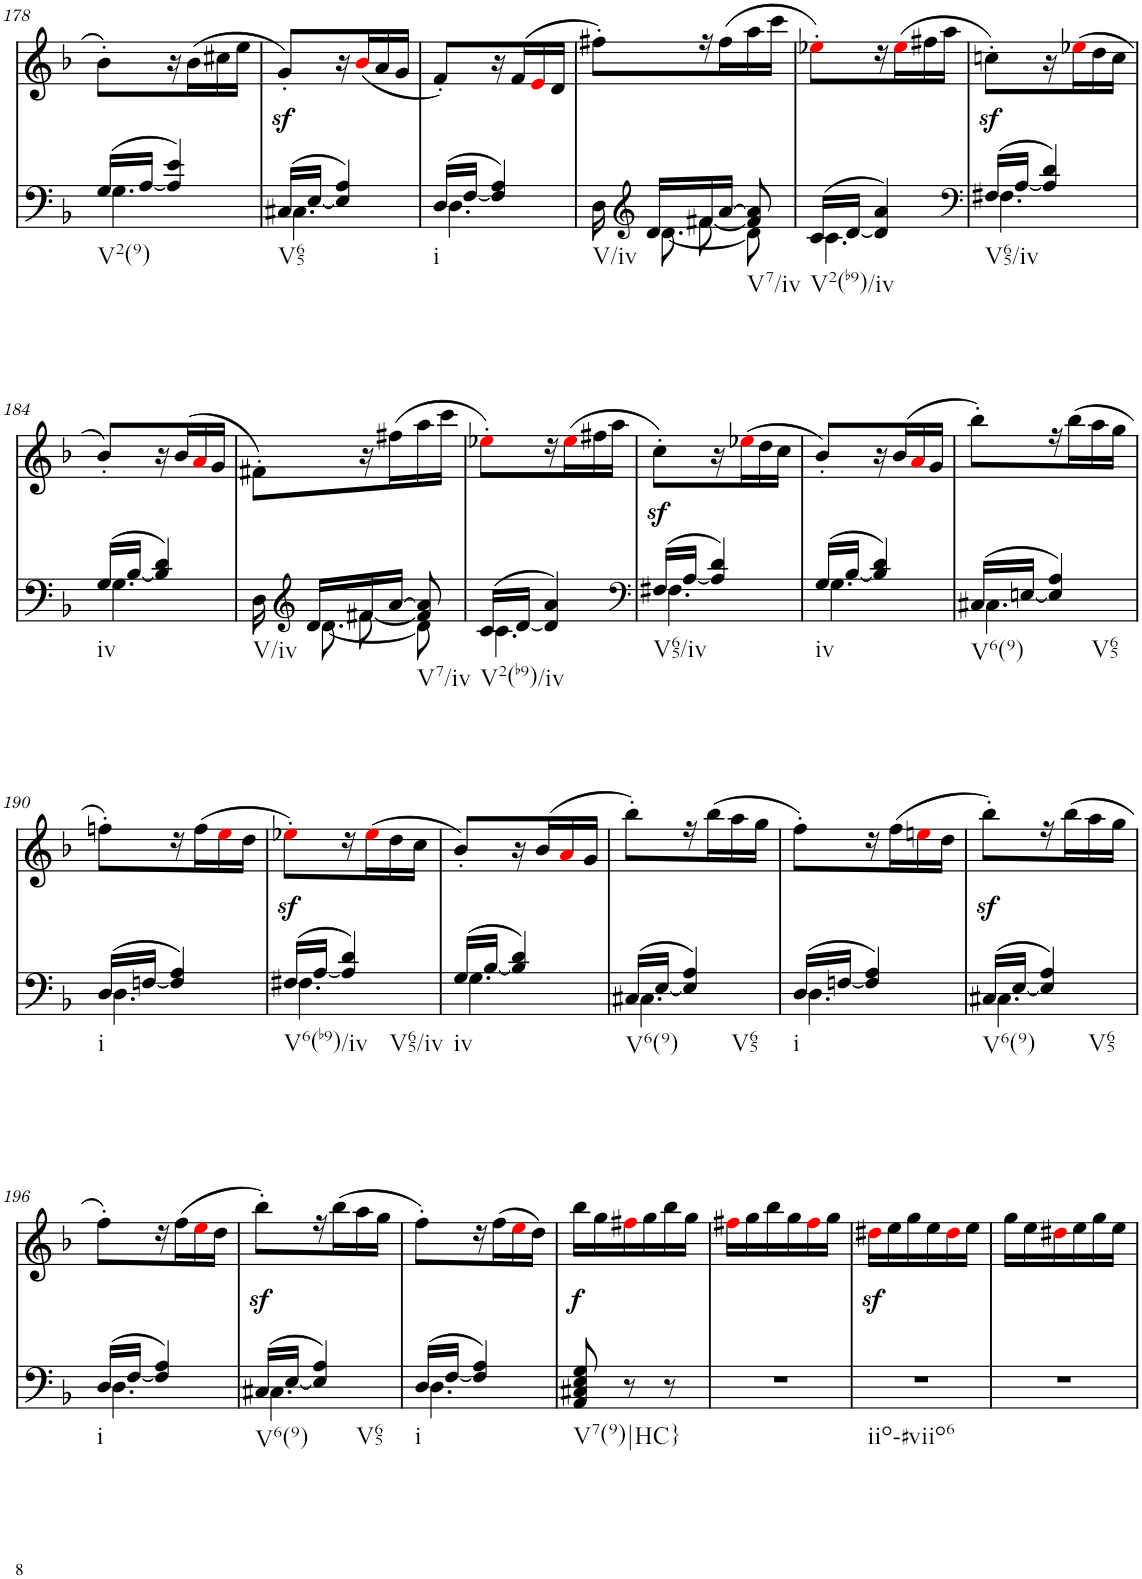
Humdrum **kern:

**kern	**kern	**text	**dynam
*part2	*part1	*part1	*part1
*staff2	*staff1	*staff1	*staff1
*I"Piano	*I"Piano	*	*
*I'Pno	*I'Pno	*	*
!!LO:PB:g=z
*clefF4	*clefG2	*	*
*k[b-]	*k[b-]	*	*
*d:	*d:	*	*
*M3/8	*M3/8	*	*
=178	=178	=178	=178
*^	*	*	*
!LO:TX:b:t=V2(9)	!	!	!	!
(16G/LL	4.G\	8b-'\L	.	.
[<16A/JJ	.	.	.	.
4A/] 4e/)	.	16r	.	.
.	.	(16b-\	.	.
.	.	16cc#X\	.	.
.	.	16ee\JJ	.	.
=179	=179	=179	=179	=179
!LO:TX:b:t=V65	!	!	!	!
(16C#X/LL	4.C#\	8gz<'/L)	.	.
[<16E/JJ	.	.	.	.
4E/] 4A/)	.	16r	.	.
.	.	(16b-i/	.	.
.	.	16a/	.	.
.	.	16g/JJ	.	.
=180	=180	=180	=180	=180
!LO:TX:b:t=i	!	!	!	!
(16D/LL	4.D\	8f'/L)	.	.
[<16F/JJ	.	.	.	.
4F/] 4A/)	.	16r	.	.
.	.	(>16f/	.	.
.	.	16ei/	.	.
.	.	16d/JJ	.	.
=181	=181	=181	=181	=181
*	*^	*	*	*
!LO:TX:b:t=V/iv	!	!	!	!	!
16D\	16ryy	8ryy	8ff#X'\L)	.	.
*clefG2	*	*	*	*	*
16d/LL	[8.d\	.	.	.	.
[<16f#X/	.	8f#\	16r	.	.
[16a/JJ	.	.	(16ff#\	.	.
!LO:TX:b:t=V7/iv	!	!	!	!	!
8f#/] 8a/]	8d\]	8ryy	16aa\	.	.
.	.	.	16ccc\JJ	.	.
*	*v	*v	*	*	*
=182	=182	=182	=182	=182
!LO:TX:b:t=V2(b9)/iv	!	!	!	!
(16c/LL	4.c\	8ee-X'i\L)	.	.
[<16d/JJ	.	.	.	.
4d/] 4a/)	.	16r	.	.
.	.	(16ee-i\	.	.
.	.	16ff#X\	.	.
.	.	16aa\JJ	.	.
=183	=183	=183	=183	=183
*clefF4	*	*	*	*
!LO:TX:b:t=V65/iv	!	!	!	!
(16F#X/LL	4.F#\	8ccnz<'\L)	.	.
[<16A/JJ	.	.	.	.
4A/] 4d/)	.	16r	.	.
.	.	(16ee-Xi\	.	.
.	.	16dd\	.	.
.	.	16cc\JJ	.	.
!!LO:LB:g=z
=184	=184	=184	=184	=184
!LO:TX:b:t=iv	!	!	!	!
(16G/LL	4.G\	8b-'/L)	.	.
[<16B-/JJ	.	.	.	.
4B-/] 4d/)	.	16r	.	.
.	.	(>16b-/	.	.
.	.	16ai/	.	.
.	.	16g/JJ	.	.
=185	=185	=185	=185	=185
*	*^	*	*	*
!LO:TX:b:t=V/iv	!	!	!	!	!
16D\	16ryy	8ryy	8f#X'\L)	.	.
*clefG2	*	*	*	*	*
16d/LL	[8.d\	.	.	.	.
[<16f#X/	.	8f#\	16r	.	.
[16a/JJ	.	.	(16ff#X\	.	.
!LO:TX:b:t=V7/iv	!	!	!	!	!
8f#/] 8a/]	8d\]	8ryy	16aa\	.	.
.	.	.	16ccc\JJ	.	.
*	*v	*v	*	*	*
=186	=186	=186	=186	=186
!LO:TX:b:t=V2(b9)/iv	!	!	!	!
(16c/LL	4.c\	8ee-X'i\L)	.	.
[<16d/JJ	.	.	.	.
4d/] 4a/)	.	16r	.	.
.	.	(16ee-i\	.	.
.	.	16ff#X\	.	.
.	.	16aa\JJ	.	.
=187	=187	=187	=187	=187
*clefF4	*	*	*	*
!LO:TX:b:t=V65/iv	!	!	!	!
(16F#X/LL	4.F#\	8ccz<'\L)	.	.
[<16A/JJ	.	.	.	.
4A/] 4d/)	.	16r	.	.
.	.	(16ee-Xi\	.	.
.	.	16dd\	.	.
.	.	16cc\JJ	.	.
=188	=188	=188	=188	=188
!LO:TX:b:t=iv	!	!	!	!
(16G/LL	4.G\	8b-'/L)	.	.
[<16B-/JJ	.	.	.	.
4B-/] 4d/)	.	16r	.	.
.	.	(>16b-/	.	.
.	.	16ai/	.	.
.	.	16g/JJ	.	.
=189	=189	=189	=189	=189
!LO:TX:b:t=V6(9)	!	!	!	!
(16C#X/LL	4.C#\	8bb-'\L)	.	.
[<16En/JJ	.	.	.	.
!LO:TX:b:t=V65	!	!	!	!
4E/] 4A/)	.	16r	.	.
.	.	(16bb-\	.	.
.	.	16aa\	.	.
.	.	16gg\JJ	.	.
!!LO:LB:g=z
=190	=190	=190	=190	=190
!LO:TX:b:t=i	!	!	!	!
(16D/LL	4.D\	8ffn'\L)	.	.
[<16Fn/JJ	.	.	.	.
4F/] 4A/)	.	16r	.	.
.	.	(16ff\	.	.
.	.	16eei\	.	.
.	.	16dd\JJ	.	.
=191	=191	=191	=191	=191
!LO:TX:b:t=V6(b9)/iv	!	!	!	!
(16F#X/LL	4.F#\	8ee-Xz<'i\L)	.	.
[<16A/JJ	.	.	.	.
!LO:TX:b:t=V65/iv	!	!	!	!
4A/] 4d/)	.	16r	.	.
.	.	(16ee-i\	.	.
.	.	16dd\	.	.
.	.	16cc\JJ	.	.
=192	=192	=192	=192	=192
!LO:TX:b:t=iv	!	!	!	!
(16G/LL	4.G\	8b-'/L)	.	.
[<16B-/JJ	.	.	.	.
4B-/] 4d/)	.	16r	.	.
.	.	(>16b-/	.	.
.	.	16ai/	.	.
.	.	16g/JJ	.	.
=193	=193	=193	=193	=193
!LO:TX:b:t=V6(9)	!	!	!	!
(16C#X/LL	4.C#\	8bb-'\L)	.	.
[<16E/JJ	.	.	.	.
!LO:TX:b:t=V65	!	!	!	!
4E/] 4A/)	.	16r	.	.
.	.	(16bb-\	.	.
.	.	16aa\	.	.
.	.	16gg\JJ	.	.
=194	=194	=194	=194	=194
!LO:TX:b:t=i	!	!	!	!
(16D/LL	4.D\	8ff'\L)	.	.
[<16Fn/JJ	.	.	.	.
4F/] 4A/)	.	16r	.	.
.	.	(16ff\	.	.
.	.	16eeni\	.	.
.	.	16dd\JJ	.	.
=195	=195	=195	=195	=195
!LO:TX:b:t=V6(9)	!	!	!	!
(16C#X/LL	4.C#\	8bb-z<'\L)	.	.
[<16E/JJ	.	.	.	.
!LO:TX:b:t=V65	!	!	!	!
4E/] 4A/)	.	16r	.	.
.	.	(16bb-\	.	.
.	.	16aa\	.	.
.	.	16gg\JJ	.	.
!!LO:LB:g=z
=196	=196	=196	=196	=196
!LO:TX:b:t=i	!	!	!	!
(16D/LL	4.D\	8ff'\L)	.	.
[<16F/JJ	.	.	.	.
4F/] 4A/)	.	16r	.	.
.	.	(16ff\	.	.
.	.	16eei\	.	.
.	.	16dd\JJ	.	.
=197	=197	=197	=197	=197
!LO:TX:b:t=V6(9)	!	!	!	!
(16C#X/LL	4.C#\	8bb-z<'\L)	.	.
[<16E/JJ	.	.	.	.
!LO:TX:b:t=V65	!	!	!	!
4E/] 4A/)	.	16r	.	.
.	.	(16bb-\	.	.
.	.	16aa\	.	.
.	.	16gg\JJ	.	.
=198	=198	=198	=198	=198
!LO:TX:b:t=i	!	!	!	!
(16D/LL	4.D\	8ff'\L)	.	.
[<16F/JJ	.	.	.	.
4F/] 4A/)	.	16r	.	.
.	.	(16ff\	.	.
.	.	16eei\	.	.
.	.	16dd\JJ)	.	.
*v	*v	*	*	*
=199	=199	=199	=199
!LO:TX:b:t=V7(9)|HC}	!	!	!
!	!	!LO:LY:b	!LO:DY:b
8AA/ 8C#X/ 8E/ 8G/	16bb-\LL	f	f
.	16gg\	.	.
8r	16ff#Xi\	.	.
.	16gg\	.	.
8r	16bb-\	.	.
.	16gg\JJ	.	.
=200	=200	=200	=200
4.r	16ff#Xi\LL	.	.
.	16gg\	.	.
.	16bb-\	.	.
.	16gg\	.	.
.	16ff#i\	.	.
.	16gg\JJ	.	.
=201	=201	=201	=201
!LO:TX:b:t=iio-#viio6	!	!	!
4.r	16dd#Xz<i\LL	.	.
.	16ee\	.	.
.	16gg\	.	.
.	16ee\	.	.
.	16dd#i\	.	.
.	16ee\JJ	.	.
=202	=202	=202	=202
4.r	16gg\LL	.	.
.	16ee\	.	.
.	16dd#Xi\	.	.
.	16ee\	.	.
.	16gg\	.	.
.	16ee\JJ	.	.
=	=	=	=
*-	*-	*-	*-
